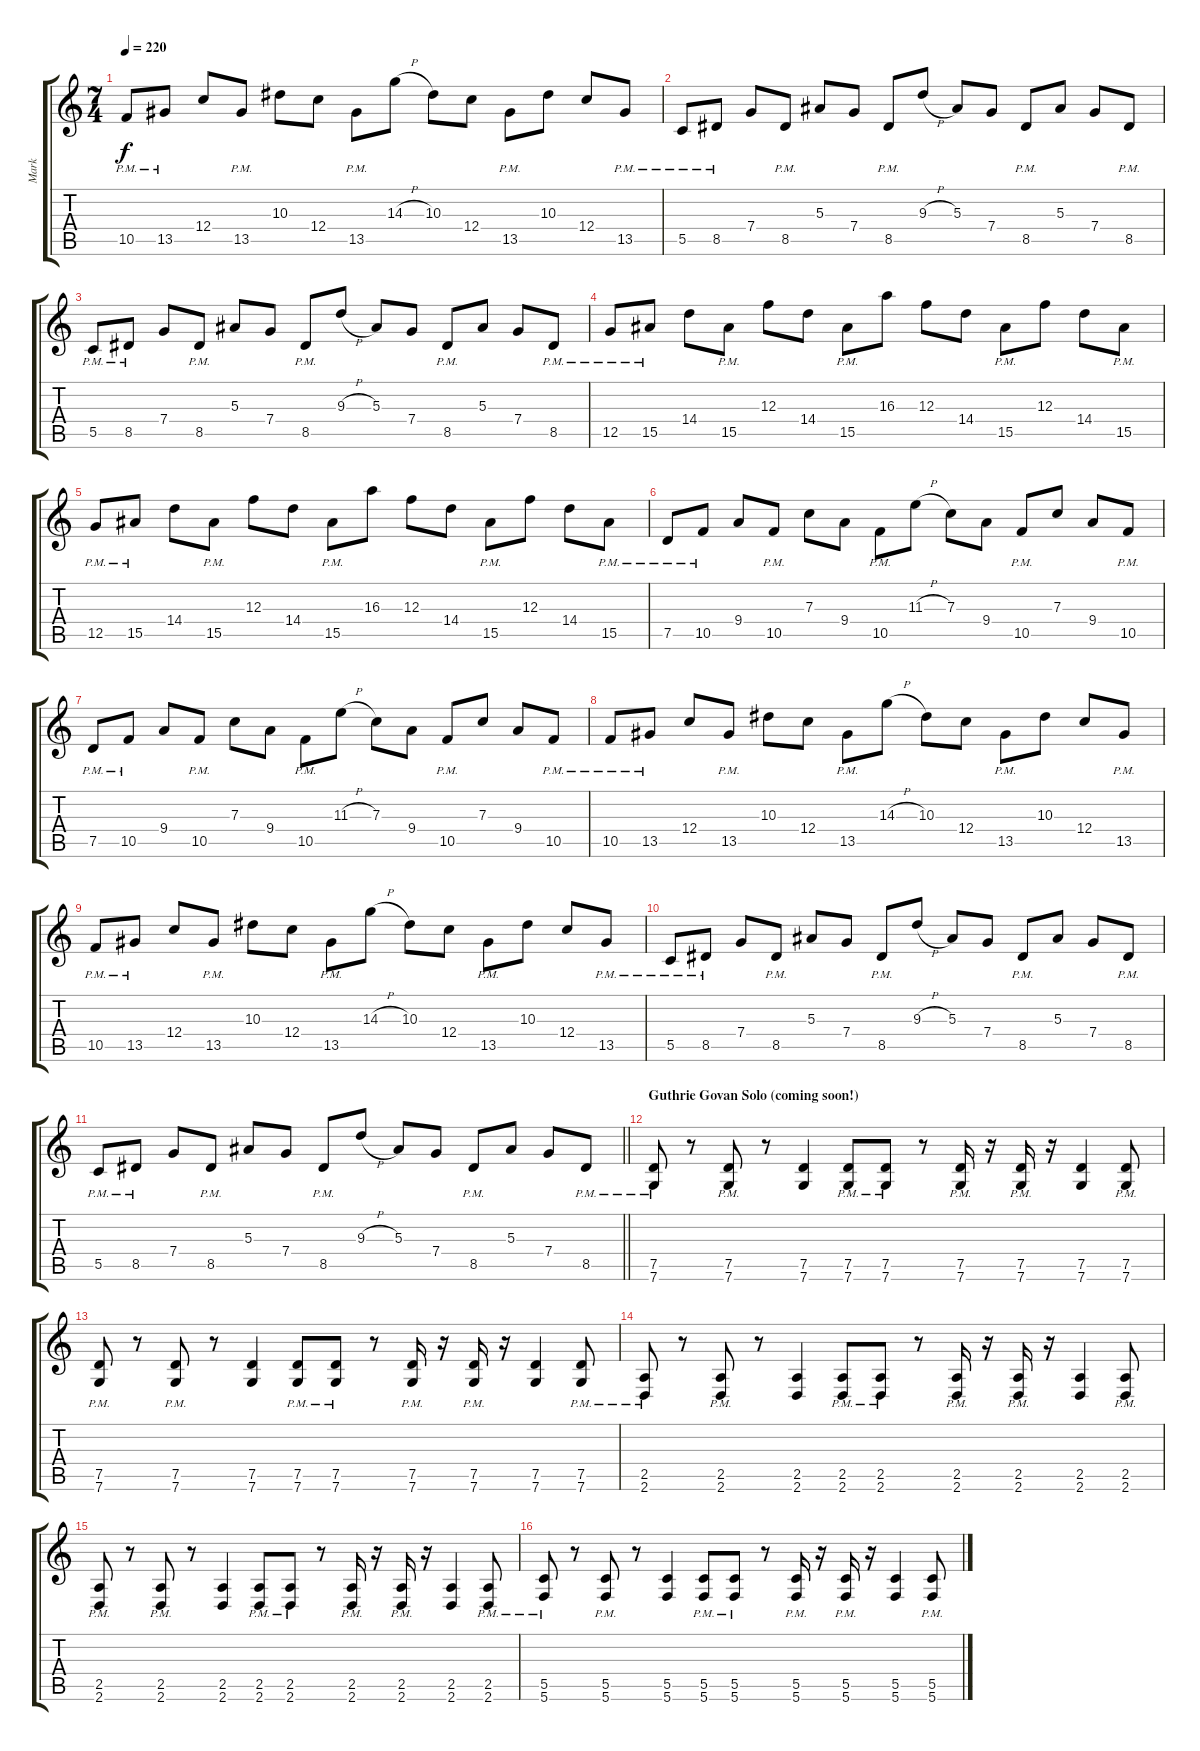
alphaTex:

\track ("Mark" "Mark") {instrument overdrivenguitar}
\staff {score tabs}
\tuning (D4 A3 F3 C3 G2 C2) {hide}
\ts (7 4)
\tempo 220
\clef g2
\ks c
10.5{pm}.8{dy f} 13.5{pm}.8 12.4.8 13.5{pm}.8 10.3.8 12.4.8 13.5{pm}.8 14.3{h}.8 10.3.8 12.4.8 13.5{pm}.8 10.3.8 12.4.8 13.5{pm}.8 |
5.5{pm}.8 8.5{pm}.8 7.4.8 8.5{pm}.8 5.3.8 7.4.8 8.5{pm}.8 9.3{h}.8 5.3.8 7.4.8 8.5{pm}.8 5.3.8 7.4.8 8.5{pm}.8 |
5.5{pm}.8 8.5{pm}.8 7.4.8 8.5{pm}.8 5.3.8 7.4.8 8.5{pm}.8 9.3{h}.8 5.3.8 7.4.8 8.5{pm}.8 5.3.8 7.4.8 8.5{pm}.8 |
12.5{pm}.8 15.5{pm}.8 14.4.8 15.5{pm}.8 12.3.8 14.4.8 15.5{pm}.8 16.3.8 12.3.8 14.4.8 15.5{pm}.8 12.3.8 14.4.8 15.5{pm}.8 |
12.5{pm}.8 15.5{pm}.8 14.4.8 15.5{pm}.8 12.3.8 14.4.8 15.5{pm}.8 16.3.8 12.3.8 14.4.8 15.5{pm}.8 12.3.8 14.4.8 15.5{pm}.8 |
7.5{pm}.8 10.5{pm}.8 9.4.8 10.5{pm}.8 7.3.8 9.4.8 10.5{pm}.8 11.3{h}.8 7.3.8 9.4.8 10.5{pm}.8 7.3.8 9.4.8 10.5{pm}.8 |
7.5{pm}.8 10.5{pm}.8 9.4.8 10.5{pm}.8 7.3.8 9.4.8 10.5{pm}.8 11.3{h}.8 7.3.8 9.4.8 10.5{pm}.8 7.3.8 9.4.8 10.5{pm}.8 |
10.5{pm}.8 13.5{pm}.8 12.4.8 13.5{pm}.8 10.3.8 12.4.8 13.5{pm}.8 14.3{h}.8 10.3.8 12.4.8 13.5{pm}.8 10.3.8 12.4.8 13.5{pm}.8 |
10.5{pm}.8 13.5{pm}.8 12.4.8 13.5{pm}.8 10.3.8 12.4.8 13.5{pm}.8 14.3{h}.8 10.3.8 12.4.8 13.5{pm}.8 10.3.8 12.4.8 13.5{pm}.8 |
5.5{pm}.8 8.5{pm}.8 7.4.8 8.5{pm}.8 5.3.8 7.4.8 8.5{pm}.8 9.3{h}.8 5.3.8 7.4.8 8.5{pm}.8 5.3.8 7.4.8 8.5{pm}.8 |
\barLineRight lightlight
5.5{pm}.8 8.5{pm}.8 7.4.8 8.5{pm}.8 5.3.8 7.4.8 8.5{pm}.8 9.3{h}.8 5.3.8 7.4.8 8.5{pm}.8 5.3.8 7.4.8 8.5{pm}.8 |
\section ("" "Guthrie Govan Solo (coming soon!)")
(7.5{pm} 7.6{pm}).8{volume 11} r.8 (7.5{pm} 7.6{pm}).8 r.8 (7.5 7.6).4 (7.5{pm} 7.6{pm}).8 (7.5{pm} 7.6{pm}).8 r.8 (7.5{pm} 7.6{pm}).16 r.16 (7.5{pm} 7.6{pm}).16 r.16 (7.5 7.6).4 (7.5{pm} 7.6{pm}).8 |
(7.5{pm} 7.6{pm}).8{volume 11} r.8 (7.5{pm} 7.6{pm}).8 r.8 (7.5 7.6).4 (7.5{pm} 7.6{pm}).8 (7.5{pm} 7.6{pm}).8 r.8 (7.5{pm} 7.6{pm}).16 r.16 (7.5{pm} 7.6{pm}).16 r.16 (7.5 7.6).4 (7.5{pm} 7.6{pm}).8 |
(2.5{pm} 2.6{pm}).8{volume 11} r.8 (2.5{pm} 2.6{pm}).8 r.8 (2.5 2.6).4 (2.5{pm} 2.6{pm}).8 (2.5{pm} 2.6{pm}).8 r.8 (2.5{pm} 2.6{pm}).16 r.16 (2.5{pm} 2.6{pm}).16 r.16 (2.5 2.6).4 (2.5{pm} 2.6{pm}).8 |
(2.5{pm} 2.6{pm}).8{volume 11} r.8 (2.5{pm} 2.6{pm}).8 r.8 (2.5 2.6).4 (2.5{pm} 2.6{pm}).8 (2.5{pm} 2.6{pm}).8 r.8 (2.5{pm} 2.6{pm}).16 r.16 (2.5{pm} 2.6{pm}).16 r.16 (2.5 2.6).4 (2.5{pm} 2.6{pm}).8 |
(5.5{pm} 5.6{pm}).8{volume 11} r.8 (5.5{pm} 5.6{pm}).8 r.8 (5.5 5.6).4 (5.5{pm} 5.6{pm}).8 (5.5{pm} 5.6{pm}).8 r.8 (5.5{pm} 5.6{pm}).16 r.16 (5.5{pm} 5.6{pm}).16 r.16 (5.5 5.6).4 (5.5{pm} 5.6{pm}).8
